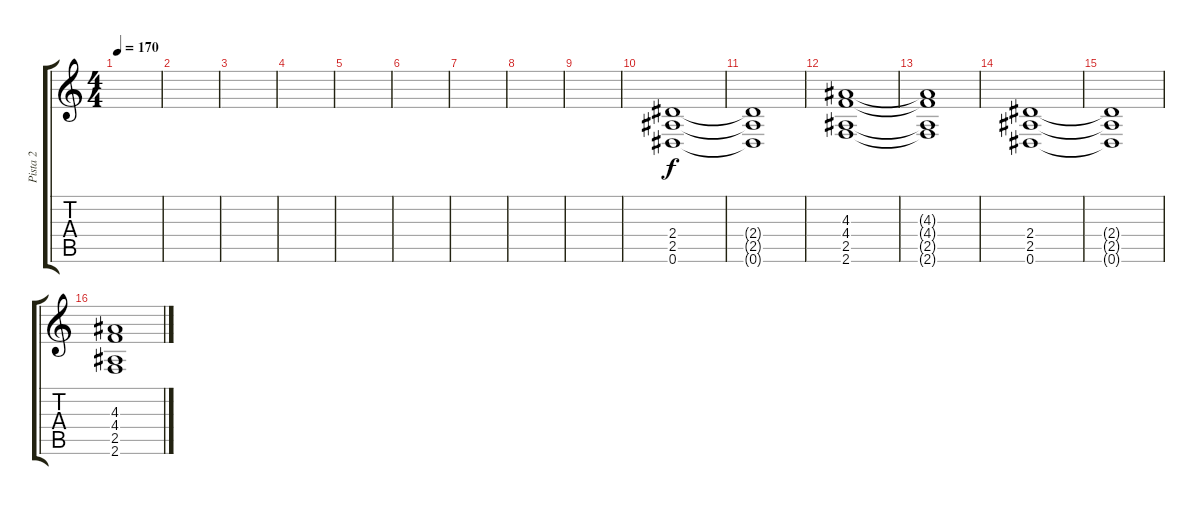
\track ("Pista 2" "Pista 2") {instrument distortionguitar}
\staff {score tabs}
\tuning (Eb4 Bb3 Gb3 Db3 Ab2 Eb2) {hide}
\ts (4 4)
\tempo 170
\clef g2
\ks c
|
|
|
|
|
|
|
|
|
(2.4 2.5 0.6).1 |
(2.4{t} 2.5{t} 0.6{t}).1 |
(4.3 4.4 2.5 2.6).1 |
(4.3{t} 4.4{t} 2.5{t} 2.6{t}).1 |
(2.4 2.5 0.6).1 |
(2.4{t} 2.5{t} 0.6{t}).1 |
(4.3 4.4 2.5 2.6).1
